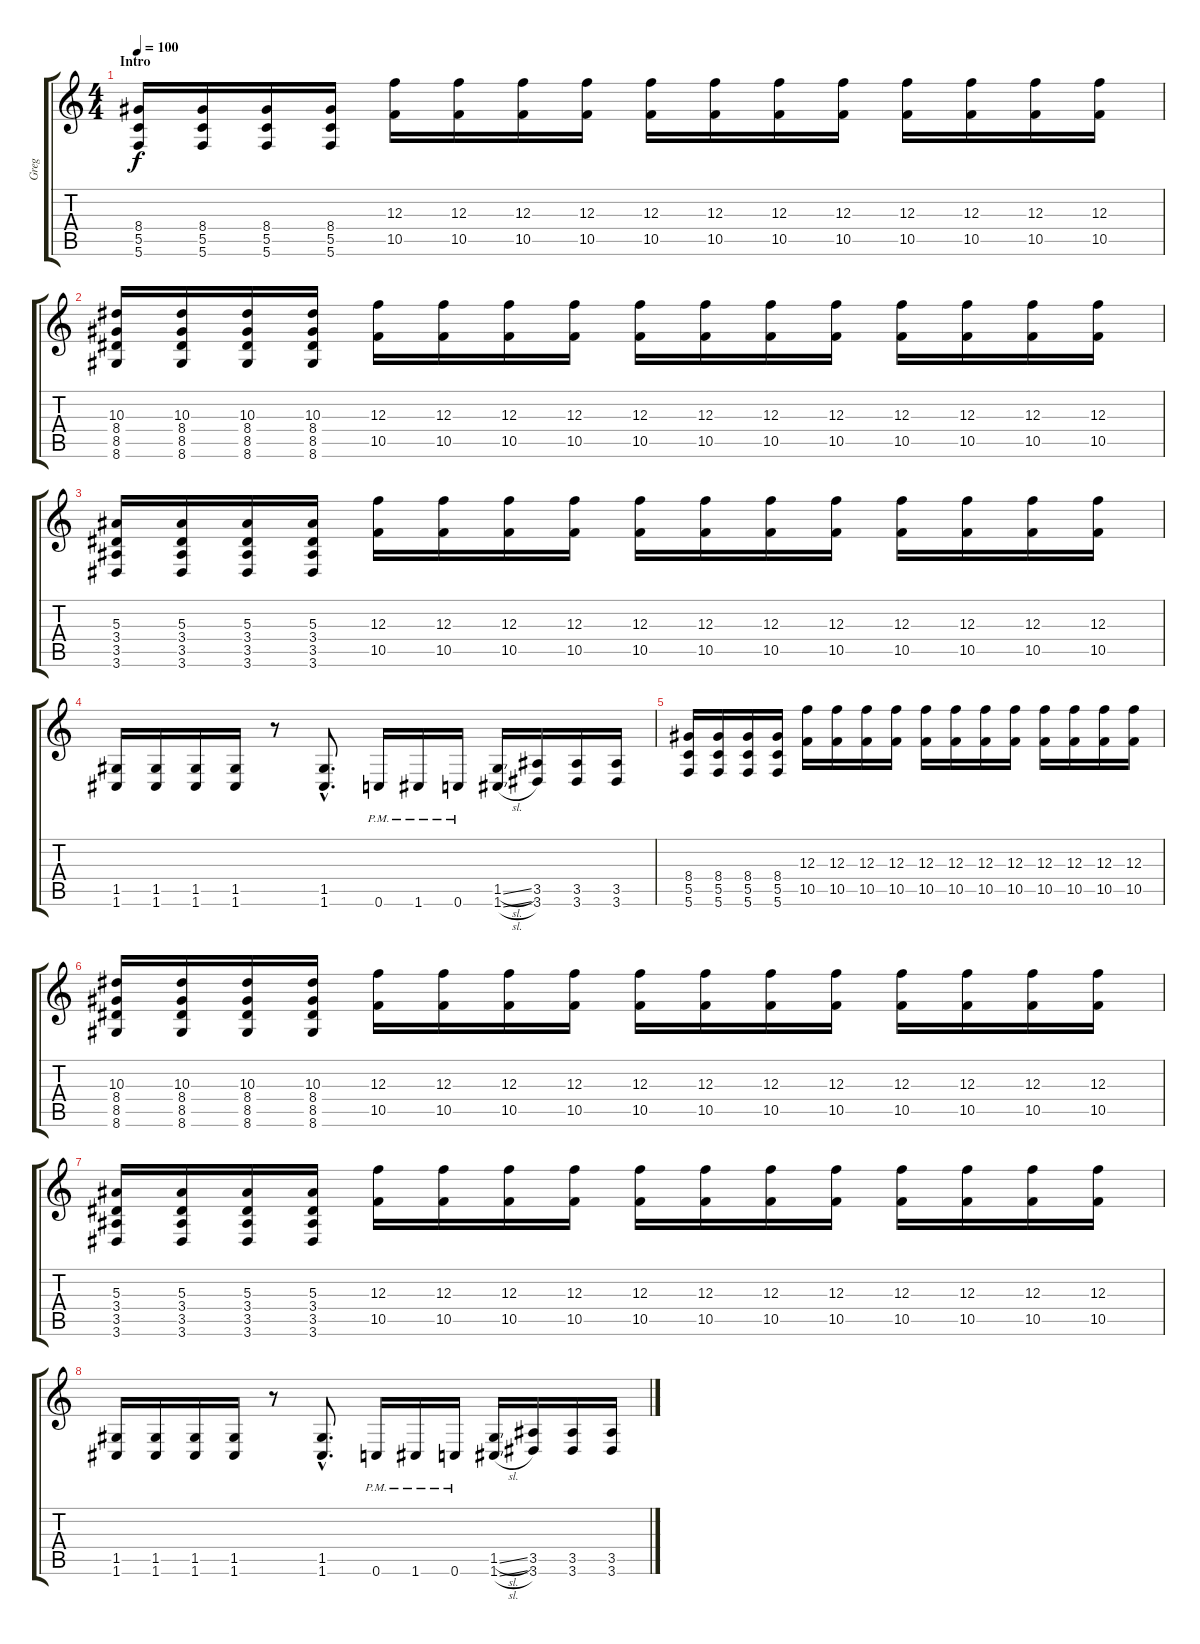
\track ("Greg " "Greg ") {instrument distortionguitar}
\staff {score tabs}
\tuning (D4 A3 F3 C3 G2 C2) {hide}
\ts (4 4)
\section ("" "Intro")
\tempo 100
\clef g2
\ks c
(8.4 5.5 5.6).16{dy f instrument distortionguitar} (8.4 5.5 5.6).16 (8.4 5.5 5.6).16 (8.4 5.5 5.6).16 (12.3 10.5).16 (12.3 10.5).16 (12.3 10.5).16 (12.3 10.5).16 (12.3 10.5).16 (12.3 10.5).16 (12.3 10.5).16 (12.3 10.5).16 (12.3 10.5).16 (12.3 10.5).16 (12.3 10.5).16 (12.3 10.5).16 |
(10.3 8.4 8.5 8.6).16 (10.3 8.4 8.5 8.6).16 (10.3 8.4 8.5 8.6).16 (10.3 8.4 8.5 8.6).16 (12.3 10.5).16 (12.3 10.5).16 (12.3 10.5).16 (12.3 10.5).16 (12.3 10.5).16 (12.3 10.5).16 (12.3 10.5).16 (12.3 10.5).16 (12.3 10.5).16 (12.3 10.5).16 (12.3 10.5).16 (12.3 10.5).16 |
(5.3 3.4 3.5 3.6).16 (5.3 3.4 3.5 3.6).16 (5.3 3.4 3.5 3.6).16 (5.3 3.4 3.5 3.6).16 (12.3 10.5).16 (12.3 10.5).16 (12.3 10.5).16 (12.3 10.5).16 (12.3 10.5).16 (12.3 10.5).16 (12.3 10.5).16 (12.3 10.5).16 (12.3 10.5).16 (12.3 10.5).16 (12.3 10.5).16 (12.3 10.5).16 |
(1.5 1.6).16 (1.5 1.6).16 (1.5 1.6).16 (1.5 1.6).16 r.8 (1.5{hac} 1.6{hac}).8{d} 0.6{pm}.16 1.6{pm}.16 0.6{pm}.16 (1.5{sl} 1.6{sl}).16 (3.5 3.6).16 (3.5 3.6).16 (3.5 3.6).16 |
(8.4 5.5 5.6).16 (8.4 5.5 5.6).16 (8.4 5.5 5.6).16 (8.4 5.5 5.6).16 (12.3 10.5).16 (12.3 10.5).16 (12.3 10.5).16 (12.3 10.5).16 (12.3 10.5).16 (12.3 10.5).16 (12.3 10.5).16 (12.3 10.5).16 (12.3 10.5).16 (12.3 10.5).16 (12.3 10.5).16 (12.3 10.5).16 |
(10.3 8.4 8.5 8.6).16 (10.3 8.4 8.5 8.6).16 (10.3 8.4 8.5 8.6).16 (10.3 8.4 8.5 8.6).16 (12.3 10.5).16 (12.3 10.5).16 (12.3 10.5).16 (12.3 10.5).16 (12.3 10.5).16 (12.3 10.5).16 (12.3 10.5).16 (12.3 10.5).16 (12.3 10.5).16 (12.3 10.5).16 (12.3 10.5).16 (12.3 10.5).16 |
(5.3 3.4 3.5 3.6).16 (5.3 3.4 3.5 3.6).16 (5.3 3.4 3.5 3.6).16 (5.3 3.4 3.5 3.6).16 (12.3 10.5).16 (12.3 10.5).16 (12.3 10.5).16 (12.3 10.5).16 (12.3 10.5).16 (12.3 10.5).16 (12.3 10.5).16 (12.3 10.5).16 (12.3 10.5).16 (12.3 10.5).16 (12.3 10.5).16 (12.3 10.5).16 |
(1.5 1.6).16 (1.5 1.6).16 (1.5 1.6).16 (1.5 1.6).16 r.8 (1.5{hac} 1.6{hac}).8{d} 0.6{pm}.16 1.6{pm}.16 0.6{pm}.16 (1.5{sl} 1.6{sl}).16 (3.5 3.6).16 (3.5 3.6).16 (3.5 3.6).16
